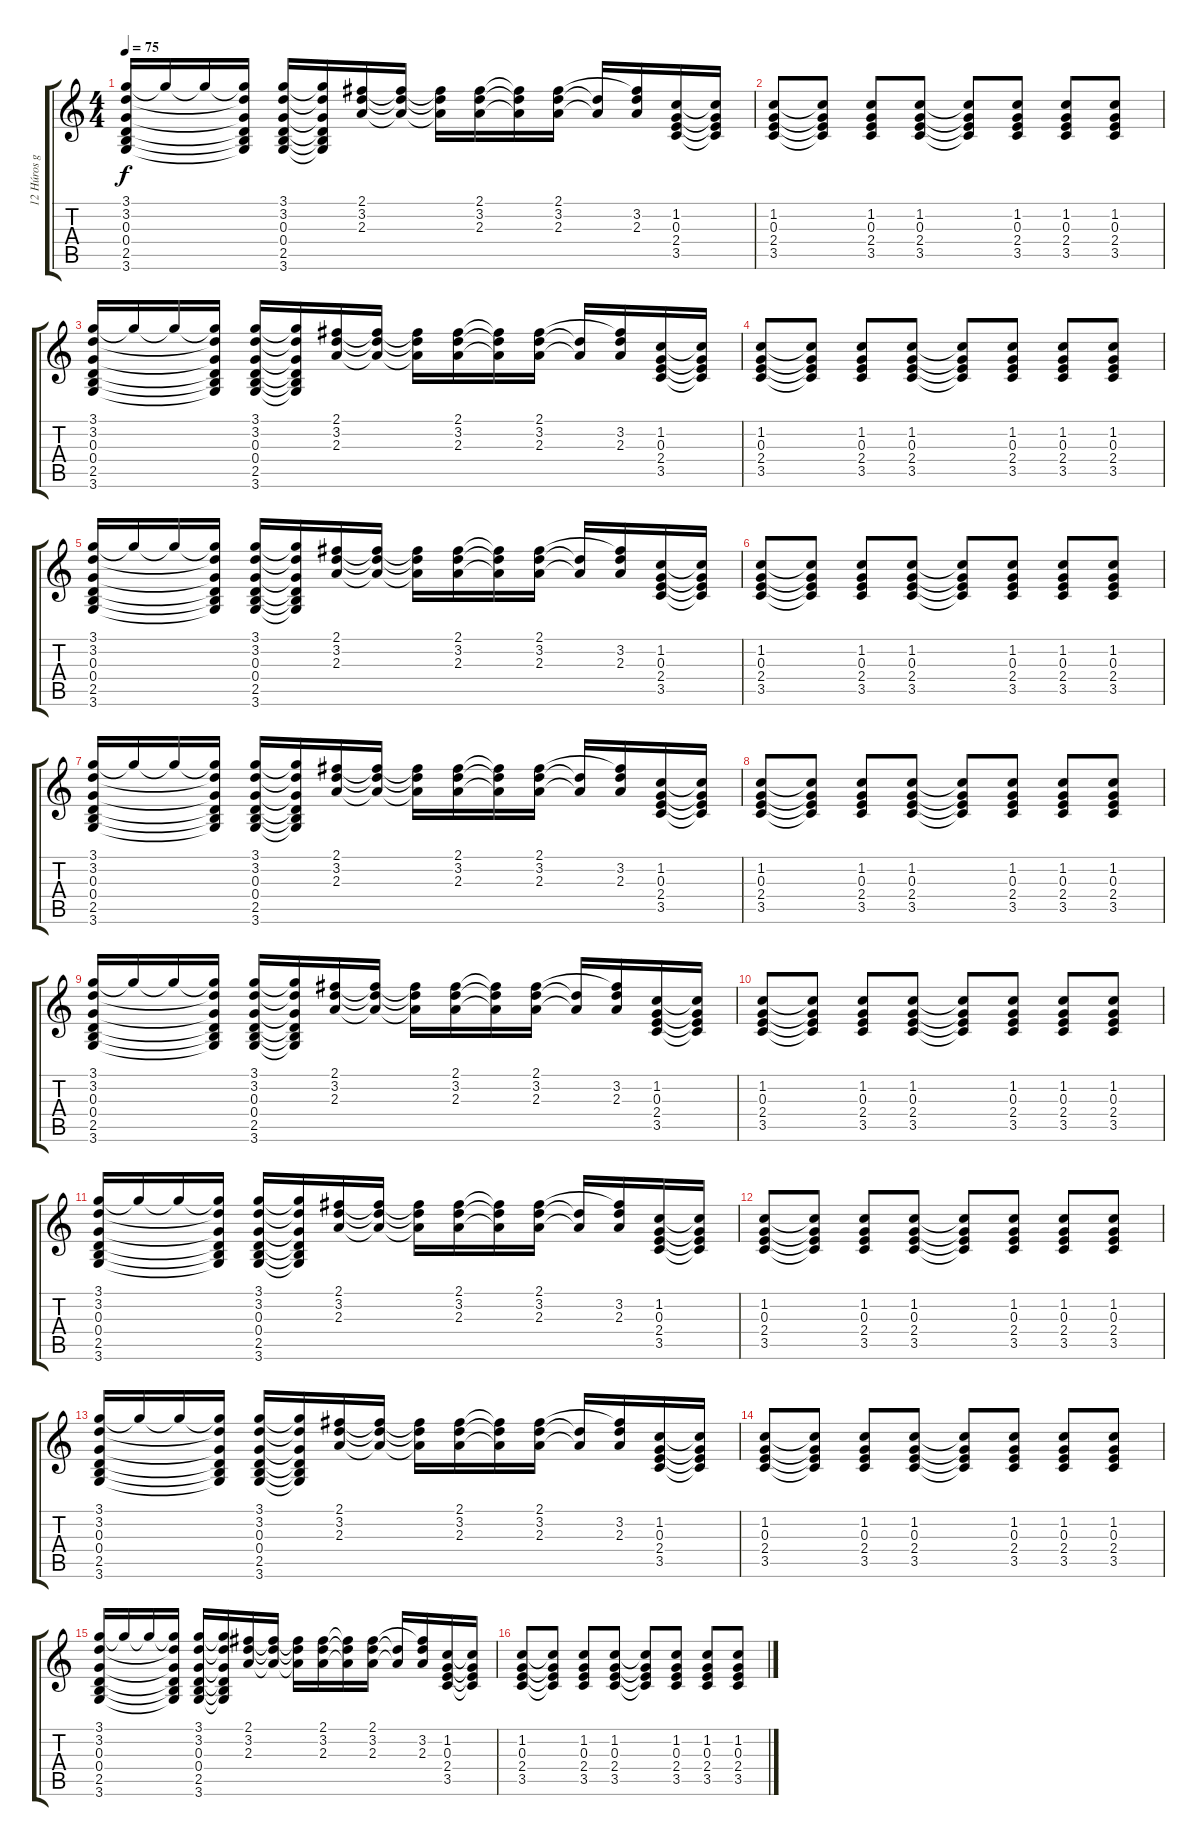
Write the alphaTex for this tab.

\track ("12 Húros gitár" "12 Húros g") {instrument acousticguitarsteel}
\staff {score tabs}
\tuning (E4 B3 G3 D3 A2 E2) {hide}
\ts (4 4)
\tempo 75
\clef g2
\ks c
(3.1 3.2 0.3 0.4 2.5 3.6).16{dy f} 3.1{t}.16 3.1{t}.16 (3.1{t} 3.2{t} 0.3{t} 0.4{t} 2.5{t} 3.6{t}).16 (3.1 3.2 0.3 0.4 2.5 3.6).16 (3.1{t} 3.2{t} 0.3{t} 0.4{t} 2.5{t} 3.6{t}).16 (2.1 3.2 2.3).16 (2.1{t} 3.2{t} 2.3{t}).16 (2.1{t} 3.2{t} 2.3{t}).16 (2.1 3.2 2.3).16 (2.1{t} 3.2{t} 2.3{t}).16 (2.1 3.2 2.3).16 (3.2{t} 2.3{t}).16 (2.1{t} 3.2 2.3).16 (1.2 0.3 2.4 3.5).16 (1.2{t} 0.3{t} 2.4{t} 3.5{t}).16 |
(1.2 0.3 2.4 3.5).8 (1.2{t} 0.3{t} 2.4{t} 3.5{t}).8 (1.2 0.3 2.4 3.5).8 (1.2 0.3 2.4 3.5).8 (1.2{t} 0.3{t} 2.4{t} 3.5{t}).8 (1.2 0.3 2.4 3.5).8 (1.2 0.3 2.4 3.5).8 (1.2 0.3 2.4 3.5).8 |
(3.1 3.2 0.3 0.4 2.5 3.6).16 3.1{t}.16 3.1{t}.16 (3.1{t} 3.2{t} 0.3{t} 0.4{t} 2.5{t} 3.6{t}).16 (3.1 3.2 0.3 0.4 2.5 3.6).16 (3.1{t} 3.2{t} 0.3{t} 0.4{t} 2.5{t} 3.6{t}).16 (2.1 3.2 2.3).16 (2.1{t} 3.2{t} 2.3{t}).16 (2.1{t} 3.2{t} 2.3{t}).16 (2.1 3.2 2.3).16 (2.1{t} 3.2{t} 2.3{t}).16 (2.1 3.2 2.3).16 (3.2{t} 2.3{t}).16 (2.1{t} 3.2 2.3).16 (1.2 0.3 2.4 3.5).16 (1.2{t} 0.3{t} 2.4{t} 3.5{t}).16 |
(1.2 0.3 2.4 3.5).8 (1.2{t} 0.3{t} 2.4{t} 3.5{t}).8 (1.2 0.3 2.4 3.5).8 (1.2 0.3 2.4 3.5).8 (1.2{t} 0.3{t} 2.4{t} 3.5{t}).8 (1.2 0.3 2.4 3.5).8 (1.2 0.3 2.4 3.5).8 (1.2 0.3 2.4 3.5).8 |
(3.1 3.2 0.3 0.4 2.5 3.6).16 3.1{t}.16 3.1{t}.16 (3.1{t} 3.2{t} 0.3{t} 0.4{t} 2.5{t} 3.6{t}).16 (3.1 3.2 0.3 0.4 2.5 3.6).16 (3.1{t} 3.2{t} 0.3{t} 0.4{t} 2.5{t} 3.6{t}).16 (2.1 3.2 2.3).16 (2.1{t} 3.2{t} 2.3{t}).16 (2.1{t} 3.2{t} 2.3{t}).16 (2.1 3.2 2.3).16 (2.1{t} 3.2{t} 2.3{t}).16 (2.1 3.2 2.3).16 (3.2{t} 2.3{t}).16 (2.1{t} 3.2 2.3).16 (1.2 0.3 2.4 3.5).16 (1.2{t} 0.3{t} 2.4{t} 3.5{t}).16 |
(1.2 0.3 2.4 3.5).8 (1.2{t} 0.3{t} 2.4{t} 3.5{t}).8 (1.2 0.3 2.4 3.5).8 (1.2 0.3 2.4 3.5).8 (1.2{t} 0.3{t} 2.4{t} 3.5{t}).8 (1.2 0.3 2.4 3.5).8 (1.2 0.3 2.4 3.5).8 (1.2 0.3 2.4 3.5).8 |
(3.1 3.2 0.3 0.4 2.5 3.6).16 3.1{t}.16 3.1{t}.16 (3.1{t} 3.2{t} 0.3{t} 0.4{t} 2.5{t} 3.6{t}).16 (3.1 3.2 0.3 0.4 2.5 3.6).16 (3.1{t} 3.2{t} 0.3{t} 0.4{t} 2.5{t} 3.6{t}).16 (2.1 3.2 2.3).16 (2.1{t} 3.2{t} 2.3{t}).16 (2.1{t} 3.2{t} 2.3{t}).16 (2.1 3.2 2.3).16 (2.1{t} 3.2{t} 2.3{t}).16 (2.1 3.2 2.3).16 (3.2{t} 2.3{t}).16 (2.1{t} 3.2 2.3).16 (1.2 0.3 2.4 3.5).16 (1.2{t} 0.3{t} 2.4{t} 3.5{t}).16 |
(1.2 0.3 2.4 3.5).8 (1.2{t} 0.3{t} 2.4{t} 3.5{t}).8 (1.2 0.3 2.4 3.5).8 (1.2 0.3 2.4 3.5).8 (1.2{t} 0.3{t} 2.4{t} 3.5{t}).8 (1.2 0.3 2.4 3.5).8 (1.2 0.3 2.4 3.5).8 (1.2 0.3 2.4 3.5).8 |
(3.1 3.2 0.3 0.4 2.5 3.6).16 3.1{t}.16 3.1{t}.16 (3.1{t} 3.2{t} 0.3{t} 0.4{t} 2.5{t} 3.6{t}).16 (3.1 3.2 0.3 0.4 2.5 3.6).16 (3.1{t} 3.2{t} 0.3{t} 0.4{t} 2.5{t} 3.6{t}).16 (2.1 3.2 2.3).16 (2.1{t} 3.2{t} 2.3{t}).16 (2.1{t} 3.2{t} 2.3{t}).16 (2.1 3.2 2.3).16 (2.1{t} 3.2{t} 2.3{t}).16 (2.1 3.2 2.3).16 (3.2{t} 2.3{t}).16 (2.1{t} 3.2 2.3).16 (1.2 0.3 2.4 3.5).16 (1.2{t} 0.3{t} 2.4{t} 3.5{t}).16 |
(1.2 0.3 2.4 3.5).8 (1.2{t} 0.3{t} 2.4{t} 3.5{t}).8 (1.2 0.3 2.4 3.5).8 (1.2 0.3 2.4 3.5).8 (1.2{t} 0.3{t} 2.4{t} 3.5{t}).8 (1.2 0.3 2.4 3.5).8 (1.2 0.3 2.4 3.5).8 (1.2 0.3 2.4 3.5).8 |
(3.1 3.2 0.3 0.4 2.5 3.6).16 3.1{t}.16 3.1{t}.16 (3.1{t} 3.2{t} 0.3{t} 0.4{t} 2.5{t} 3.6{t}).16 (3.1 3.2 0.3 0.4 2.5 3.6).16 (3.1{t} 3.2{t} 0.3{t} 0.4{t} 2.5{t} 3.6{t}).16 (2.1 3.2 2.3).16 (2.1{t} 3.2{t} 2.3{t}).16 (2.1{t} 3.2{t} 2.3{t}).16 (2.1 3.2 2.3).16 (2.1{t} 3.2{t} 2.3{t}).16 (2.1 3.2 2.3).16 (3.2{t} 2.3{t}).16 (2.1{t} 3.2 2.3).16 (1.2 0.3 2.4 3.5).16 (1.2{t} 0.3{t} 2.4{t} 3.5{t}).16 |
(1.2 0.3 2.4 3.5).8 (1.2{t} 0.3{t} 2.4{t} 3.5{t}).8 (1.2 0.3 2.4 3.5).8 (1.2 0.3 2.4 3.5).8 (1.2{t} 0.3{t} 2.4{t} 3.5{t}).8 (1.2 0.3 2.4 3.5).8 (1.2 0.3 2.4 3.5).8 (1.2 0.3 2.4 3.5).8 |
(3.1 3.2 0.3 0.4 2.5 3.6).16 3.1{t}.16 3.1{t}.16 (3.1{t} 3.2{t} 0.3{t} 0.4{t} 2.5{t} 3.6{t}).16 (3.1 3.2 0.3 0.4 2.5 3.6).16 (3.1{t} 3.2{t} 0.3{t} 0.4{t} 2.5{t} 3.6{t}).16 (2.1 3.2 2.3).16 (2.1{t} 3.2{t} 2.3{t}).16 (2.1{t} 3.2{t} 2.3{t}).16 (2.1 3.2 2.3).16 (2.1{t} 3.2{t} 2.3{t}).16 (2.1 3.2 2.3).16 (3.2{t} 2.3{t}).16 (2.1{t} 3.2 2.3).16 (1.2 0.3 2.4 3.5).16 (1.2{t} 0.3{t} 2.4{t} 3.5{t}).16 |
(1.2 0.3 2.4 3.5).8 (1.2{t} 0.3{t} 2.4{t} 3.5{t}).8 (1.2 0.3 2.4 3.5).8 (1.2 0.3 2.4 3.5).8 (1.2{t} 0.3{t} 2.4{t} 3.5{t}).8 (1.2 0.3 2.4 3.5).8 (1.2 0.3 2.4 3.5).8 (1.2 0.3 2.4 3.5).8 |
(3.1 3.2 0.3 0.4 2.5 3.6).16 3.1{t}.16 3.1{t}.16 (3.1{t} 3.2{t} 0.3{t} 0.4{t} 2.5{t} 3.6{t}).16 (3.1 3.2 0.3 0.4 2.5 3.6).16 (3.1{t} 3.2{t} 0.3{t} 0.4{t} 2.5{t} 3.6{t}).16 (2.1 3.2 2.3).16 (2.1{t} 3.2{t} 2.3{t}).16 (2.1{t} 3.2{t} 2.3{t}).16 (2.1 3.2 2.3).16 (2.1{t} 3.2{t} 2.3{t}).16 (2.1 3.2 2.3).16 (3.2{t} 2.3{t}).16 (2.1{t} 3.2 2.3).16 (1.2 0.3 2.4 3.5).16 (1.2{t} 0.3{t} 2.4{t} 3.5{t}).16 |
(1.2 0.3 2.4 3.5).8 (1.2{t} 0.3{t} 2.4{t} 3.5{t}).8 (1.2 0.3 2.4 3.5).8 (1.2 0.3 2.4 3.5).8 (1.2{t} 0.3{t} 2.4{t} 3.5{t}).8 (1.2 0.3 2.4 3.5).8 (1.2 0.3 2.4 3.5).8 (1.2 0.3 2.4 3.5).8
